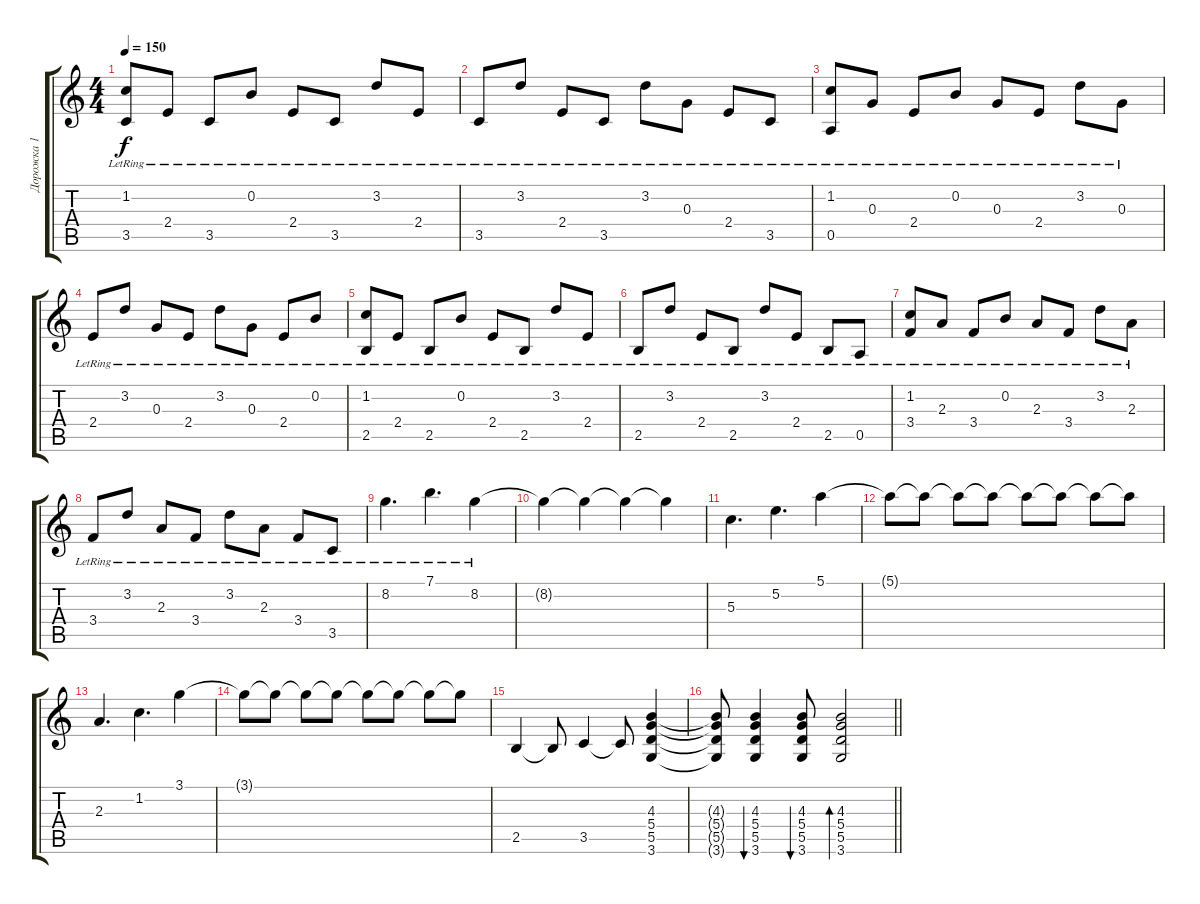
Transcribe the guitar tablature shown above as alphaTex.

\track ("Дорожка 1" "Дорожка 1") {instrument acousticguitarsteel}
\staff {score tabs}
\tuning (E4 B3 G3 D3 A2 E2) {hide}
\ts (4 4)
\tempo 150
\clef g2
\ks c
(1.2{lr} 3.5{lr}).8{dy f} 2.4{lr}.8 3.5{lr}.8 0.2{lr}.8 2.4{lr}.8 3.5{lr}.8 3.2{lr}.8 2.4{lr}.8 |
3.5{lr}.8 3.2{lr}.8 2.4{lr}.8 3.5{lr}.8 3.2{lr}.8 0.3{lr}.8 2.4{lr}.8 3.5{lr}.8 |
(1.2{lr} 0.5{lr}).8 0.3{lr}.8 2.4{lr}.8 0.2{lr}.8 0.3{lr}.8 2.4{lr}.8 3.2{lr}.8 0.3{lr}.8 |
2.4{lr}.8 3.2{lr}.8 0.3{lr}.8 2.4{lr}.8 3.2{lr}.8 0.3{lr}.8 2.4{lr}.8 0.2{lr}.8 |
(1.2{lr} 2.5{lr}).8 2.4{lr}.8 2.5{lr}.8 0.2{lr}.8 2.4{lr}.8 2.5{lr}.8 3.2{lr}.8 2.4{lr}.8 |
2.5{lr}.8 3.2{lr}.8 2.4{lr}.8 2.5{lr}.8 3.2{lr}.8 2.4{lr}.8 2.5{lr}.8 0.5{lr}.8 |
(1.2{lr} 3.4{lr}).8 2.3{lr}.8 3.4{lr}.8 0.2{lr}.8 2.3{lr}.8 3.4{lr}.8 3.2{lr}.8 2.3{lr}.8 |
3.4{lr}.8 3.2{lr}.8 2.3{lr}.8 3.4{lr}.8 3.2{lr}.8 2.3{lr}.8 3.4{lr}.8 3.5{lr}.8 |
8.2{lr}.4{d volume 14 instrument overdrivenguitar} 7.1{lr}.4{d} 8.2{lr}.4 |
8.2{t}.4 8.2{t}.4 8.2{t}.4 8.2{t}.4 |
5.3.4{d} 5.2.4{d} 5.1.4 |
5.1{t}.8 5.1{t}.8 5.1{t}.8 5.1{t}.8 5.1{t}.8 5.1{t}.8 5.1{t}.8 5.1{t}.8 |
2.3.4{d} 1.2.4{d} 3.1.4 |
3.1{t}.8 3.1{t}.8 3.1{t}.8 3.1{t}.8 3.1{t}.8 3.1{t}.8 3.1{t}.8 3.1{t}.8 |
2.5.4{volume 11 instrument acousticguitarsteel} 2.5{t}.8 3.5.4 3.5{t}.8 (4.3 5.4 5.5 3.6).4 |
\barLineRight lightlight
(4.3{t} 5.4{t} 5.5{t} 3.6{t}).8 (4.3 5.4 5.5 3.6).4{bu 60} (4.3 5.4 5.5 3.6).8{bu 60} (4.3 5.4 5.5 3.6).2{bd 60}
